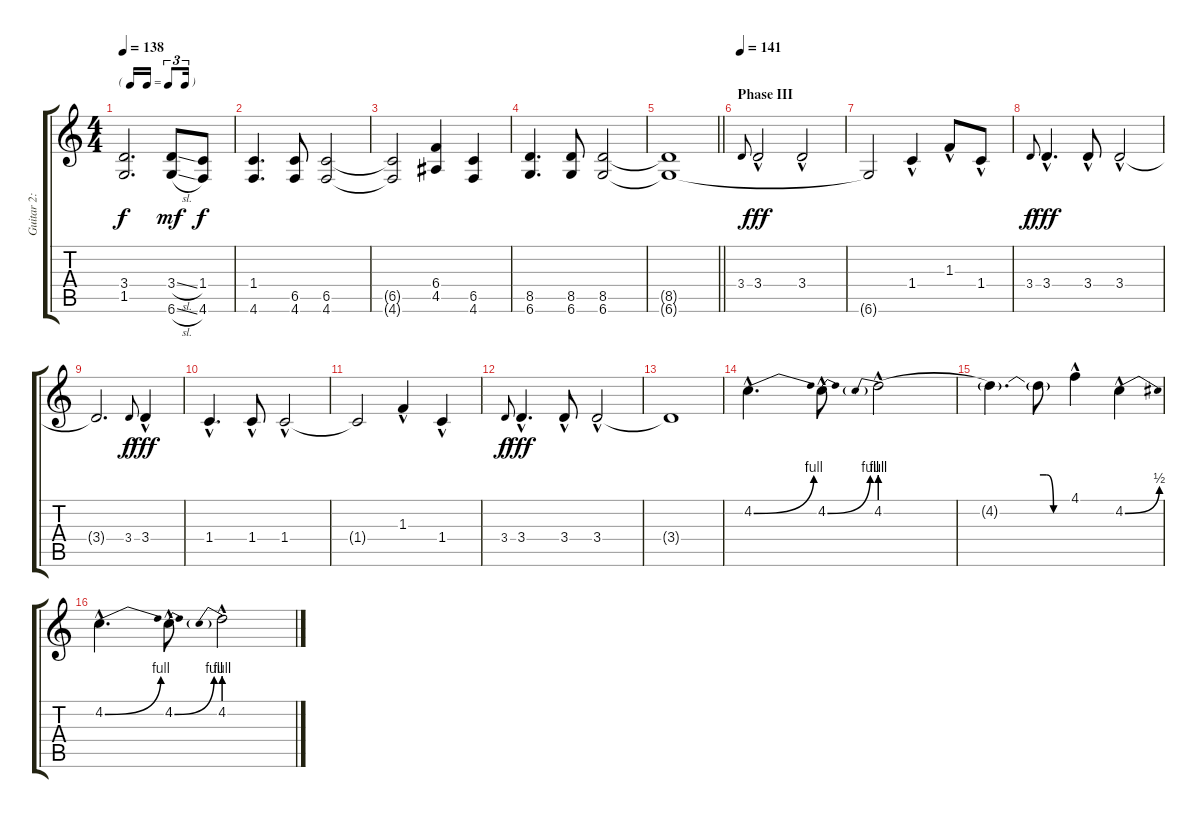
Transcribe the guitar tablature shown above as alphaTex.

\track ("Guitar 2: Tony" "Guitar 2: ") {instrument overdrivenguitar}
\staff {score tabs}
\tuning (Db4 Ab3 E3 B2 Gb2 Db2) {hide}
\ts (4 4)
\tf triplet16th
\tempo 138
\clef g2
\ks c
(3.4{t} 1.5{t}).2{d dy f} (3.4{sl} 6.6{sl}).8{dy mf} (1.4 4.6).8{dy f} |
(1.4 4.6).4{d} (6.5 4.6).8 (6.5 4.6).2 |
(6.5{t} 4.6{t}).2 (6.4 4.5).4 (6.5 4.6).4 |
(8.5 6.6).4{d} (8.5 6.6).8 (8.5 6.6).2 |
\barLineRight lightlight
(8.5{t} 6.6{t}).1 |
\section ("" "Phase III")
\tempo 141
3.4.8{gr onbeat} 3.4{hac}.2{dy fff} 3.4{hac}.2 |
6.6{t}.2 1.4{hac}.4 1.3{hac}.8 1.4{hac}.8 |
3.4.8{gr onbeat dy f} 3.4{hac}.4{d dy fff} 3.4{hac}.8 3.4{hac}.2 |
3.4{t}.2{d} 3.4.8{gr onbeat dy f} 3.4{hac}.4{dy fff} |
1.4{hac}.4{d} 1.4{hac}.8 1.4{hac}.2 |
1.4{t}.2 1.3{hac}.4 1.4{hac}.4 |
3.4.8{gr onbeat dy f} 3.4{hac}.4{d dy fff} 3.4{hac}.8 3.4{hac}.2 |
3.4{t}.1 |
4.2{be (bend 0 0 60 4) hac}.4{d} 4.2{be (bend 0 0 60 4) hac}.8 4.2{be (prebend 0 4 60 4) hac}.2 |
4.2{t}.4{d} 4.2{be (custom 0 4 15 4 30 0 60 0) t}.8 4.1{hac}.4 4.2{be (bend 0 0 60 2) hac}.4 |
4.2{be (bend 0 0 60 4) hac}.4{d} 4.2{be (bend 0 0 60 4) hac}.8 4.2{be (prebend 0 4 60 4) hac}.2
